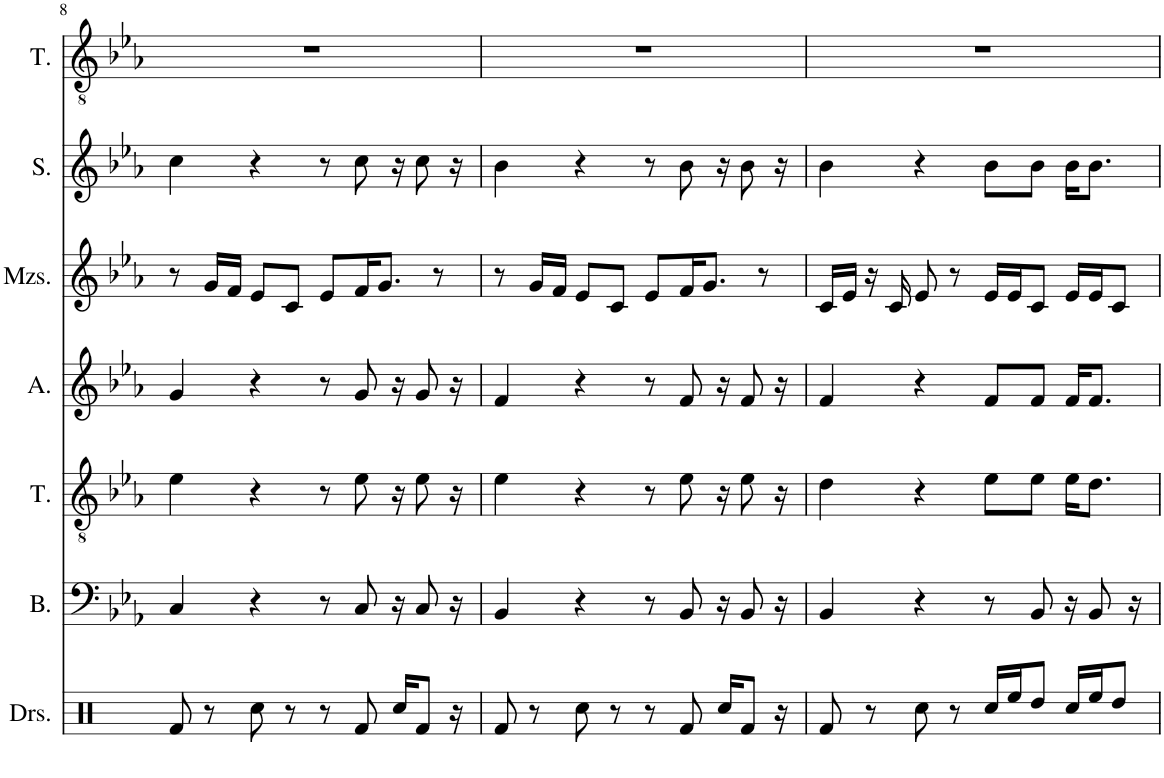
**kern	**kern	**kern	**kern	**kern	**kern	**kern
*part7	*part6	*part5	*part4	*part3	*part2	*part1
*staff7	*staff6	*staff5	*staff4	*staff3	*staff2	*staff1
*I"Drumset	*I"Bass	*I"Tenor	*I"Alto	*I"Mezzo-soprano	*I"Soprano	*I"Tenor
*I'Drs.	*I'B.	*I'T.	*I'A.	*I'Mzs.	*I'S.	*I'T.
!!LO:PB:g=z
*clefX	*clefF4	*clefGv2	*clefG2	*clefG2	*clefG2	*clefGv2
*k[]	*k[b-e-a-]	*k[b-e-a-]	*k[b-e-a-]	*k[b-e-a-]	*k[b-e-a-]	*k[b-e-a-]
*M4/4	*M4/4	*M4/4	*M4/4	*M4/4	*M4/4	*M4/4
=8	=8	=8	=8	=8	=8	=8
8Rf/	4C/	4e-\	4g/	8r	4cc\	1r
8r	.	.	.	16g/LL	.	.
.	.	.	.	16f/JJ	.	.
8Rcc\	4r	4r	4r	8e-/L	4r	.
8r	.	.	.	8c/J	.	.
8r	8r	8r	8r	8e-/L	8r	.
8Rf/	8C/	8e-\	8g/	16f/K	8cc\	.
.	.	.	.	8.g/J	.	.
16Rcc/KL	16r	16r	16r	.	16r	.
8Rf/J	8C/	8e-\	8g/	.	8cc\	.
.	.	.	.	8r	.	.
16r	16r	16r	16r	.	16r	.
=9	=9	=9	=9	=9	=9	=9
8Rf/	4BB-/	4e-\	4f/	8r	4b-\	1r
8r	.	.	.	16g/LL	.	.
.	.	.	.	16f/JJ	.	.
8Rcc\	4r	4r	4r	8e-/L	4r	.
8r	.	.	.	8c/J	.	.
8r	8r	8r	8r	8e-/L	8r	.
8Rf/	8BB-/	8e-\	8f/	16f/K	8b-\	.
.	.	.	.	8.g/J	.	.
16Rcc/KL	16r	16r	16r	.	16r	.
8Rf/J	8BB-/	8e-\	8f/	.	8b-\	.
.	.	.	.	8r	.	.
16r	16r	16r	16r	.	16r	.
=10	=10	=10	=10	=10	=10	=10
8Rf/	4BB-/	4d\	4f/	16c/LL	4b-\	1r
.	.	.	.	16e-/JJ	.	.
8r	.	.	.	16r	.	.
.	.	.	.	16c/	.	.
8Rcc\	4r	4r	4r	8e-/	4r	.
8r	.	.	.	8r	.	.
16Rcc/LL	8r	8e-\L	8f/L	16e-/LL	8b-\L	.
16Ree/J	.	.	.	16e-/J	.	.
8Rdd/J	8BB-/	8e-\J	8f/J	8c/J	8b-\J	.
16Rcc/LL	16r	16e-\KL	16f/KL	16e-/LL	16b-\KL	.
16Ree/J	8BB-/	8.d\J	8.f/J	16e-/J	8.b-\J	.
8Rdd/J	.	.	.	8c/J	.	.
.	16r	.	.	.	.	.
=	=	=	=	=	=	=
*-	*-	*-	*-	*-	*-	*-
